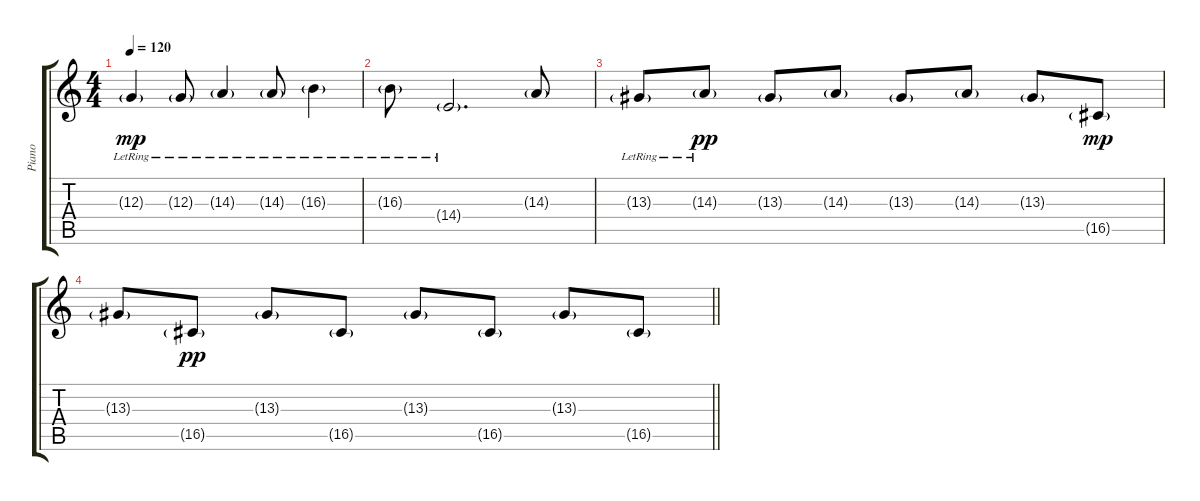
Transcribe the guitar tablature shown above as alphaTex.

\track ("Piano" "Piano") {instrument brightacousticpiano}
\staff {score tabs}
\tuning (E4 B3 G3 D3 A2 E2) {hide}
\ts (4 4)
\tempo 120
\clef g2
\ks c
12.3{g lr}.4{dy mp} 12.3{g lr}.8 14.3{g lr}.4 14.3{g lr}.8 16.3{g lr}.4 |
16.3{g lr}.8 14.4{g lr}.2{d} 14.3{g}.8 |
13.3{g lr}.8 14.3{g lr}.8{dy pp} 13.3{g}.8 14.3{g}.8 13.3{g}.8 14.3{g}.8 13.3{g}.8 16.5{g}.8{dy mp} |
\barLineRight lightlight
13.3{g}.8 16.5{g}.8{dy pp} 13.3{g}.8 16.5{g}.8 13.3{g}.8 16.5{g}.8 13.3{g}.8 16.5{g}.8
